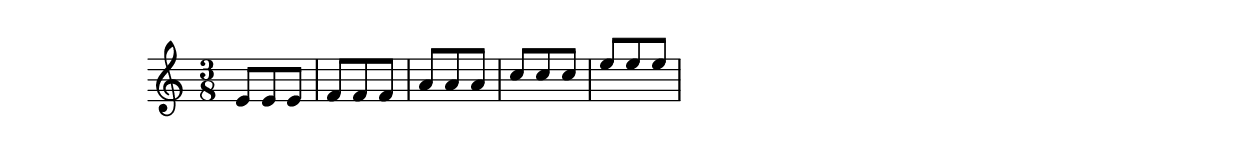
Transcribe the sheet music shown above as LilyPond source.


\version "2.6.0"
\header {

texidoc = "Upstem notes before a barline are printed with some extra
space. This is an optical correction similar to juxtaposed stems.
"

}

sd = \override Stem  #'direction = #-1
su = \override Stem  #'direction = #1
\score { \relative e'
{

%\override Staff.StaffSpacing  #'stem-spacing-correction = #0.5
%\override Staff.NoteSpacing  #'stem-spacing-correction = #0.5

\time 3/8
\su
e8 e e
f f f
a a a
c c c
e e e
}
\layout { raggedright = ##t}
}

